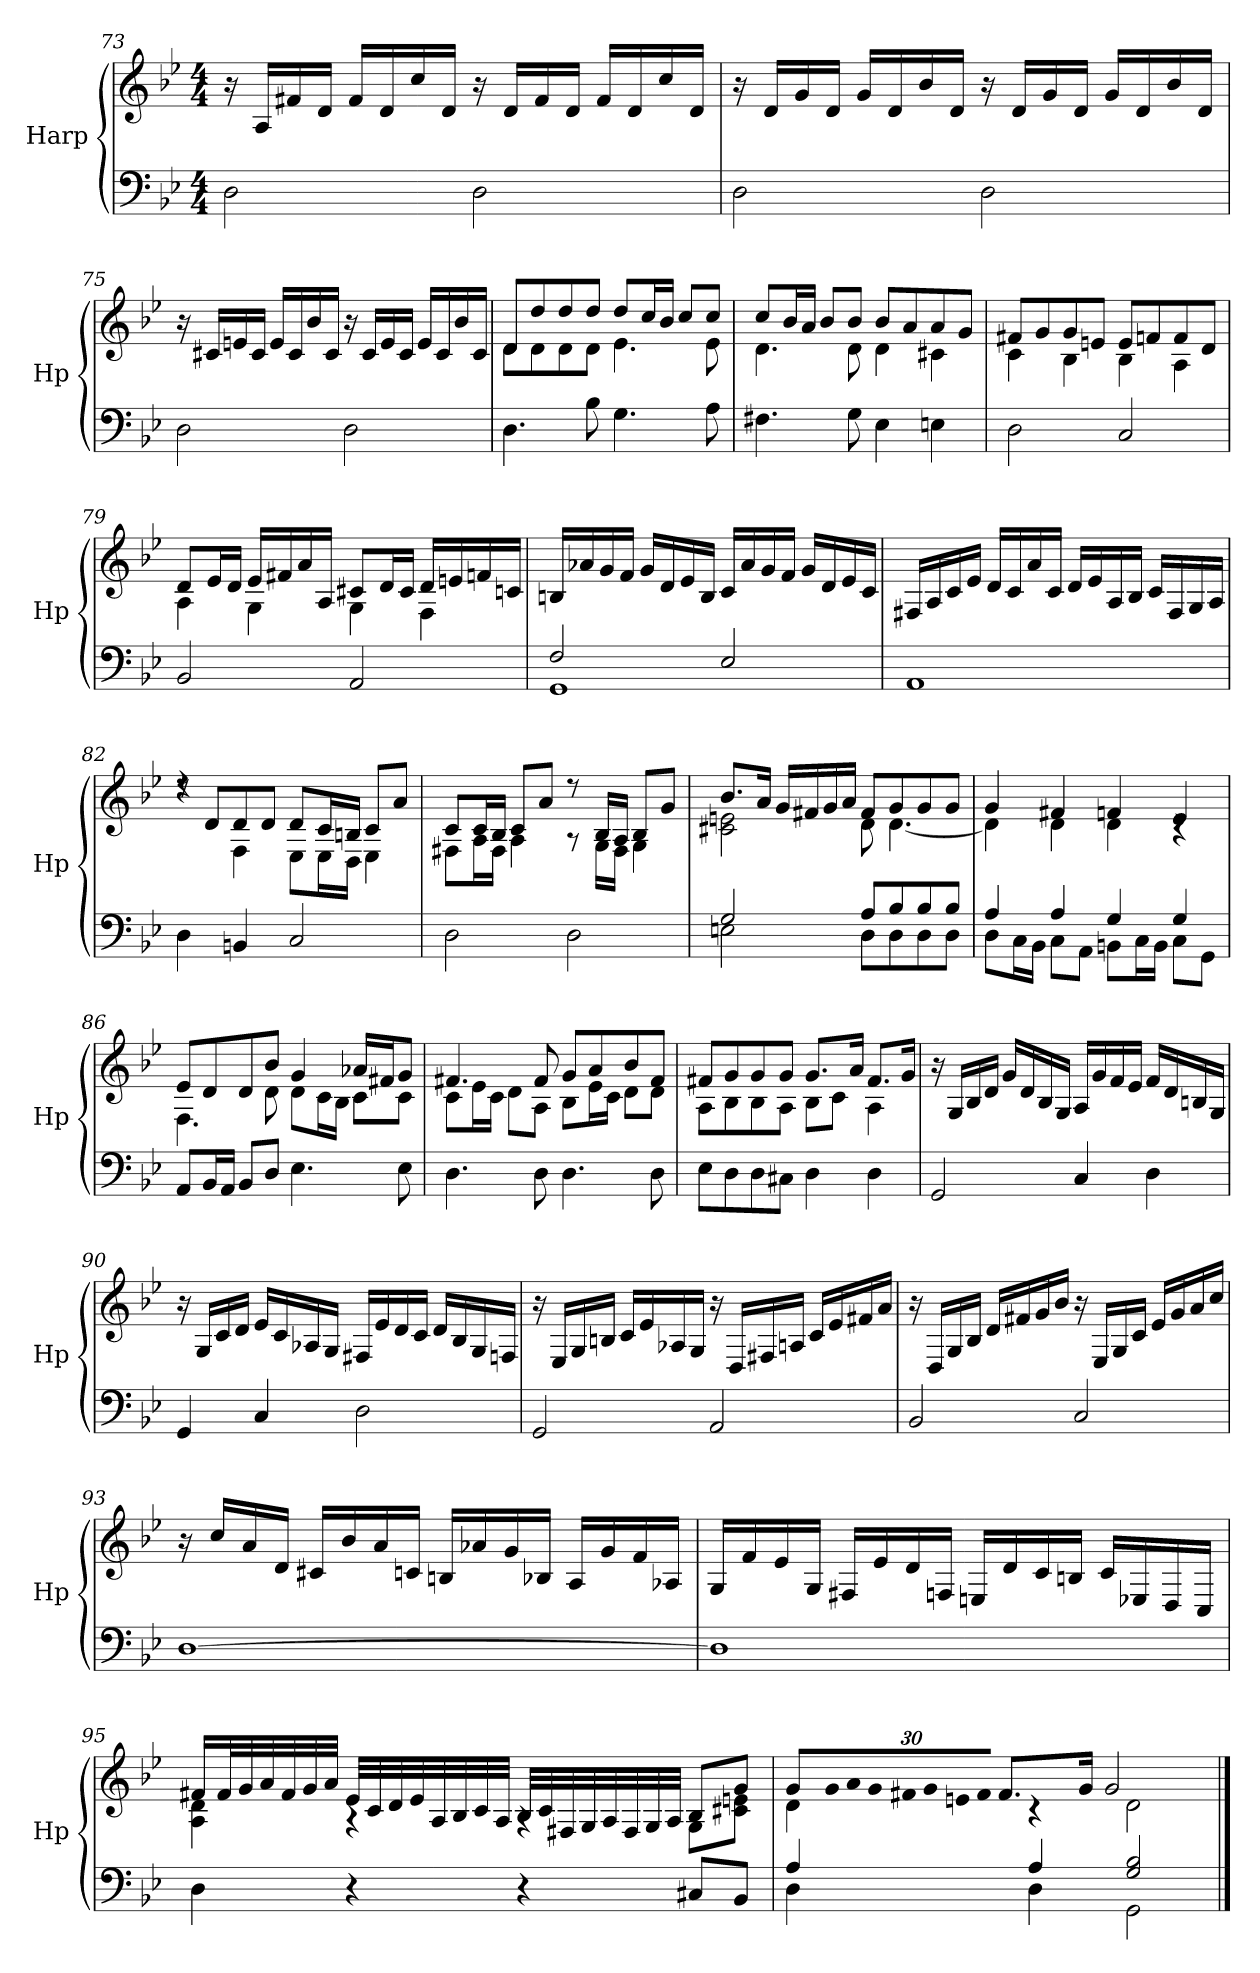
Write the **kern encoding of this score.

**kern	**kern
*part1	*part1
*staff2	*staff1
*I"Harp	*
*I'Hp	*
!!LO:LB:g=z
*clefF4	*clefG2
*k[b-e-]	*k[b-e-]
*M4/4	*M4/4
=73	=73
2D\	16r
.	16A/LL
.	16f#X/
.	16d/JJ
.	16f#/LL
.	16d/
.	16cc/
.	16d/JJ
2D\	16r
.	16d/LL
.	16f#/
.	16d/JJ
.	16f#/LL
.	16d/
.	16cc/
.	16d/JJ
=74	=74
2D\	16r
.	16d/LL
.	16g/
.	16d/JJ
.	16g/LL
.	16d/
.	16b-/
.	16d/JJ
2D\	16r
.	16d/LL
.	16g/
.	16d/JJ
.	16g/LL
.	16d/
.	16b-/
.	16d/JJ
!!LO:LB:g=z
=75	=75
2D\	16r
.	16c#X/LL
.	16en/
.	16c#/JJ
.	16e/LL
.	16c#/
.	16b-/
.	16c#/JJ
2D\	16r
.	16c#/LL
.	16e/
.	16c#/JJ
.	16e/LL
.	16c#/
.	16b-/
.	16c#/JJ
=76	=76
*	*^
4.D\	8d/L	8d\L
.	8dd/	8d\
.	8dd/	8d\
8B-\	8dd/J	8d\J
4.G\	8dd/L	4.e-\
.	16cc/L	.
.	16b-/JJ	.
.	8cc/L	.
8A\	8cc/J	8e-\
=77	=77	=77
4.F#X\	8cc/L	4.d\
.	16b-/L	.
.	16a/JJ	.
.	8b-/L	.
8G\	8b-/J	8d\
4E-\	8b-/L	4d\
.	8a/	.
4En\	8a/	4c#X\
.	8g/J	.
!!LO:PB:g=z	!!
=78	=78	=78
2D\	8f#X/L	4c\
.	8g/	.
.	8g/	4B-\
.	8en/J	.
2C/	8e/L	4B-\
.	8fn/	.
.	8f/	4A\
.	8d/J	.
=79	=79	=79
2BB-/	8d/L	4A\
.	16e-/L	.
.	16d/JJ	.
.	16e-/LL	4G\
.	16f#X/	.
.	16a/	.
.	16A/JJ	.
2AA/	8c#X/L	4G\
.	16d/L	.
.	16c#/JJ	.
.	16d/LL	4F\
.	16en/	.
.	16fn/	.
.	16cn/JJ	.
*	*v	*v
!!LO:LB:g=z
=80	=80
*^	*
2F/	1GG	16Bn/LL
.	.	16a-X/
.	.	16g/
.	.	16f/JJ
.	.	16g/LL
.	.	16d/
.	.	16e-/
.	.	16B/JJ
2E-/	.	16c/LL
.	.	16a-/
.	.	16g/
.	.	16f/JJ
.	.	16g/LL
.	.	16d/
.	.	16e-/
.	.	16c/JJ
*v	*v	*
=81	=81
1AA	16F#X/LL
.	16A/
.	16c/
.	16e-/JJ
.	16d/LL
.	16c/
.	16a/
.	16c/JJ
.	16d/LL
.	16e-/
.	16A/
.	16B-/JJ
.	16c/LL
.	16F#/
.	16G/
.	16A/JJ
!!LO:LB:g=z
=82	=82
*	*^
4D\	8rdd	4rdd
.	8d/L	.
4BBn/	8d/	4F\
.	8d/J	.
2C/	8d/L	8E-\L
.	16c/L	16E-\L
.	16Bn/JJ	16D\JJ
.	8c/L	4E-\
.	8a/J	.
=83	=83	=83
2D\	8c/L	8F#X\L
.	16c/L	16A\L
.	16B-/JJ	16F#\JJ
.	8c/L	4A\
.	8a/J	.
2D\	8rdd	8r
.	16B-/LL	16G\LL
.	16A/JJ	16F#\JJ
.	8B-/L	4G\
.	8g/J	.
=84	=84	=84
*^	*	*
2G/	2En\	8.b-/L	2c#X\ 2en\
.	.	16a/Jk	.
.	.	16g/LL	.
.	.	16f#X/	.
.	.	16g/	.
.	.	16a/JJ	.
8A/L	8D\L	8f#/L	8d\
8B-/	8D\	8g/	[4.d\
8B-/	8D\	8g/	.
8B-/J	8D\J	8g/J	.
!!LO:LB:g=z	!!
=85	=85	=85	=85
4A/	8D\L	4g/	4d\]
.	16C\L	.	.
.	16BB-\JJ	.	.
4A/	8C\L	4f#X/	4d\
.	8AA\J	.	.
4G/	8BBn\L	4fn/	4d\
.	16C\L	.	.
.	16BB\JJ	.	.
4G/	8C\L	4e-/	4rc
.	8GG\J	.	.
*v	*v	*	*
=86	=86	=86
8AA/L	8e-/L	4.F\
16BB-/L	8d/	.
16AA/JJ	.	.
8BB-/L	8d/	.
8D/J	8b-/J	8d\
4.E-\	4g/	8d\L
.	.	16c\L
.	.	16B-\JJ
.	16a-X/LL	8c\L
.	16f#X/J	.
8E-\	8g/J	8c\J
=87	=87	=87
4.D\	4.f#X/	8c\L
.	.	16e-\L
.	.	16c\JJ
.	.	8d\L
8D\	8f#/	8A\J
4.D\	8g/L	8B-\L
.	8a/	16e-\L
.	.	16c\JJ
.	8b-/	8d\L
8D\	8f#/J	8d\J
!!LO:LB:g=z	!!
=88	=88	=88
8E-\L	8f#X/L	8A\L
8D\	8g/	8B-\
8D\	8g/	8B-\
8C#X\J	8g/J	8A\J
4D\	8.g/L	8B-\L
.	.	8c\J
.	16a/Jk	.
4D\	8.f#/L	4A\
.	16g/Jk	.
*	*v	*v
=89	=89
2GG/	16r
.	16G/LL
.	16B-/
.	16d/JJ
.	16g/LL
.	16d/
.	16B-/
.	16G/JJ
4C/	16A/LL
.	16g/
.	16f/
.	16e-/JJ
4D\	16f/LL
.	16d/
.	16Bn/
.	16G/JJ
!!LO:LB:g=z
=90	=90
4GG/	16r
.	16G/LL
.	16c/
.	16d/JJ
4C/	16e-/LL
.	16c/
.	16A-X/
.	16G/JJ
2D\	16F#X/LL
.	16e-/
.	16d/
.	16c/JJ
.	16d/LL
.	16B-/
.	16G/
.	16Fn/JJ
=91	=91
2GG/	16r
.	16E-/LL
.	16G/
.	16Bn/JJ
.	16c/LL
.	16e-/
.	16A-X/
.	16G/JJ
2AA/	16r
.	16D/LL
.	16F#X/
.	16An/JJ
.	16c/LL
.	16e-/
.	16f#X/
.	16a/JJ
!!LO:PB:g=z
=92	=92
2BB-/	16r
.	16D/LL
.	16G/
.	16B-/JJ
.	16d/LL
.	16f#X/
.	16g/
.	16b-/JJ
2C/	16r
.	16E-/LL
.	16G/
.	16c/JJ
.	16e-/LL
.	16g/
.	16a/
.	16cc/JJ
=93	=93
[1D	16r
.	16cc/LL
.	16a/
.	16d/JJ
.	16c#X/LL
.	16b-/
.	16a/
.	16cn/JJ
.	16Bn/LL
.	16a-X/
.	16g/
.	16B-X/JJ
.	16A/LL
.	16g/
.	16f/
.	16A-X/JJ
!!LO:LB:g=z
=94	=94
1D]	16G/LL
.	16f/
.	16e-/
.	16G/JJ
.	16F#X/LL
.	16e-/
.	16d/
.	16Fn/JJ
.	16En/LL
.	16d/
.	16c/
.	16Bn/JJ
.	16c/LL
.	16E-X/
.	16D/
.	16C/JJ
!!LO:LB:g=z
=95	=95
*	*^
4D\	16f#X/LL	4A\ 4d\
.	32f#/L	.
.	32g/	.
.	32a/	.
.	32f#/	.
.	32g/	.
.	32a/JJJ	.
4r	32e-/LLL	4rA
.	32c/	.
.	32d/	.
.	32e-/	.
.	32A/	.
.	32B-/	.
.	32c/	.
.	32A/JJJ	.
4r	32B-/LLL	4rA
.	32c/	.
.	32F#X/	.
.	32G/	.
.	32A/	.
.	32F#/	.
.	32G/	.
.	32A/JJJ	.
8C#X/L	8B-/L	8G\L
8BB-/J	8g/J	8c#X\ 8en\J
=96	=96	=96
*^	*	*
4A/	4D\	8g/L	4d\
*	*	*Xbrackettup	*
!	!	!LO:N:vis=32	!
.	.	960%17g/LL	.
!	!	!LO:N:vis=32	!
.	.	960%17a/	.
!	!	!LO:N:vis=32	!
.	.	960%17g/	.
!	!	!LO:N:vis=32	!
.	.	960%17f#X/	.
!	!	!LO:N:vis=32	!
.	.	960%17g/	.
!	!	!LO:N:vis=32	!
.	.	960%17en/	.
!	!	!LO:N:vis=32	!
.	.	960%17f#/JJJ	.
.	.	8.f#/L	.
4A/	4D\	.	4rc
.	.	16g/Jk	.
.	.	2g/	.
2G/ 2B-/	2GG\	.	2d\
.	.	960ryy	.
*v	*v	*	*
*	*v	*v
==	==
*-	*-
